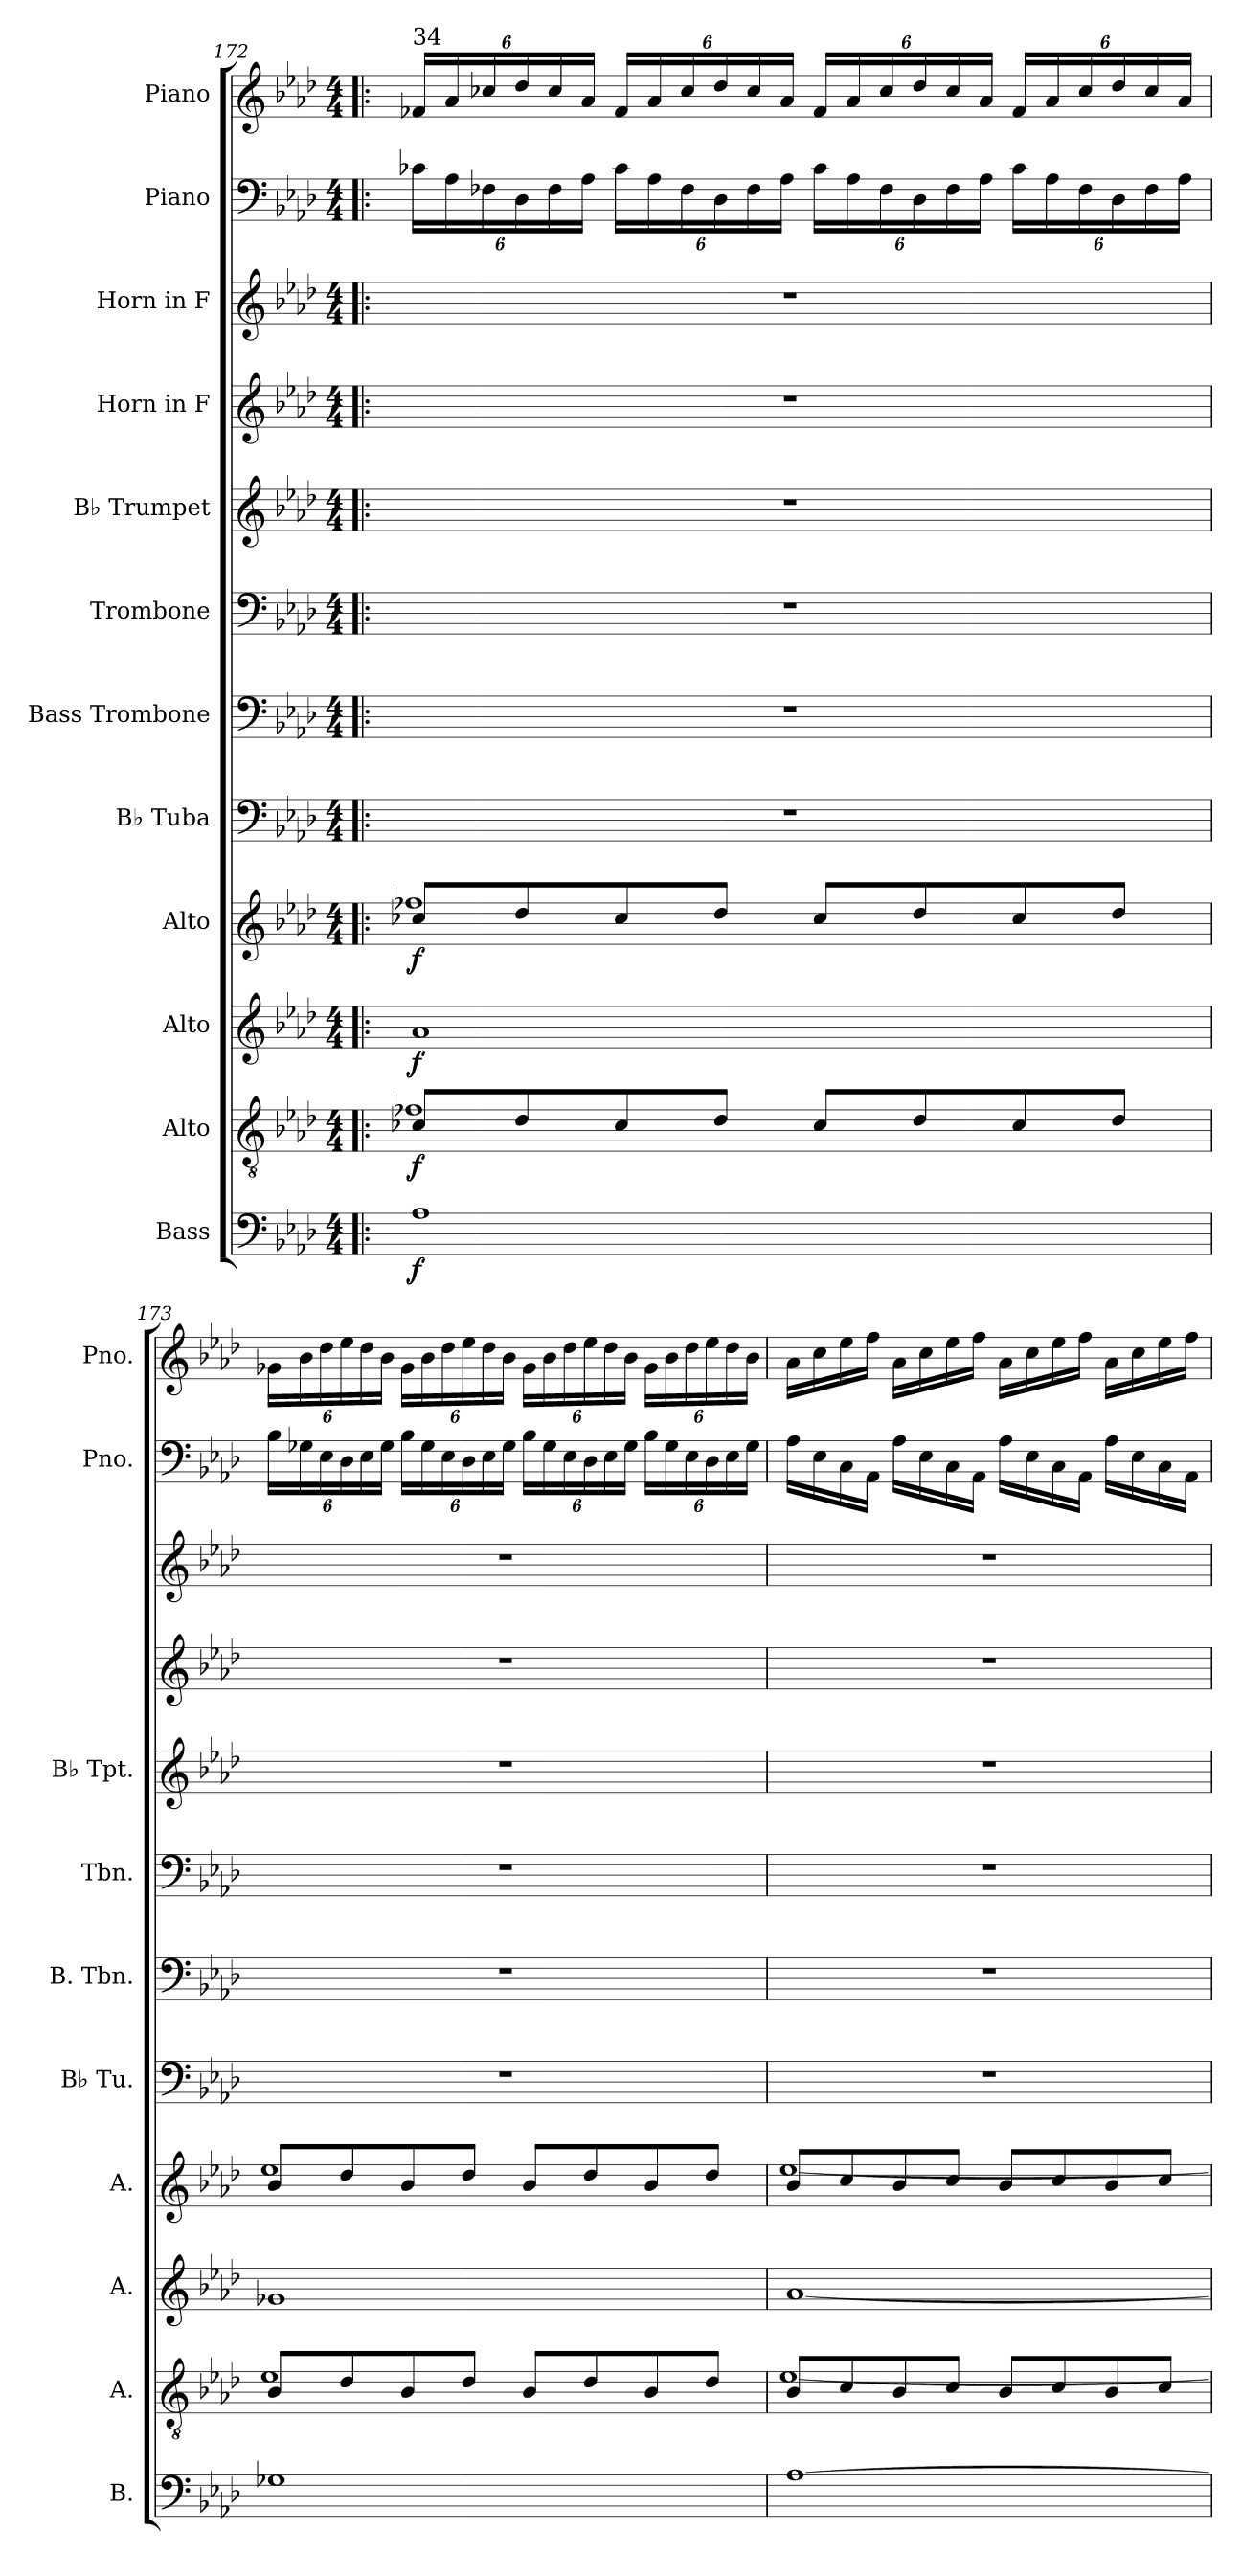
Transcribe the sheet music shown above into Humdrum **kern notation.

**kern	**dynam	**kern	**dynam	**kern	**dynam	**kern	**dynam	**kern	**kern	**kern	**kern	**kern	**kern	**kern	**kern
*part12	*part12	*part11	*part11	*part10	*part10	*part9	*part9	*part8	*part7	*part6	*part5	*part4	*part3	*part2	*part1
*staff12	*staff12	*staff11	*staff11	*staff10	*staff10	*staff9	*staff9	*staff8	*staff7	*staff6	*staff5	*staff4	*staff3	*staff2	*staff1
*I"Bass	*	*I"Alto	*	*I"Alto	*	*I"Alto	*	*I"B♭ Tuba	*I"Bass Trombone	*I"Trombone	*I"B♭ Trumpet	*I"Horn in F	*I"Horn in F	*I"Piano	*I"Piano
*I'B.	*	*I'A.	*	*I'A.	*	*I'A.	*	*I'B♭ Tu.	*I'B. Tbn.	*I'Tbn.	*I'B♭ Tpt.	*	*	*I'Pno.	*I'Pno.
!!LO:PB:g=z
*clefF4	*	*clefGv2	*	*clefG2	*	*clefG2	*	*clefF4	*clefF4	*clefF4	*clefG2	*clefG2	*clefG2	*clefF4	*clefG2
*	*	*	*	*	*	*	*	*	*	*	*ITrd1c2	*ITrd4c7	*ITrd4c7	*	*
*k[b-e-a-d-]	*	*k[b-e-a-d-]	*	*k[b-e-a-d-]	*	*k[b-e-a-d-]	*	*k[b-e-a-d-]	*k[b-e-a-d-]	*k[b-e-a-d-]	*k[b-e-a-d-g-c-]	*k[b-e-a-d-g-]	*k[b-e-a-d-g-]	*k[b-e-a-d-]	*k[b-e-a-d-]
*M4/4	*	*M4/4	*	*M4/4	*	*M4/4	*	*M4/4	*M4/4	*M4/4	*M4/4	*M4/4	*M4/4	*M4/4	*M4/4
=172!|:	=172!|:	=172!|:	=172!|:	=172!|:	=172!|:	=172!|:	=172!|:	=172!|:	=172!|:	=172!|:	=172!|:	=172!|:	=172!|:	=172!|:	=172!|:
*	*	*^	*	*	*	*^	*	*	*	*	*	*	*	*	*
*	*	*	*	*	*	*	*	*	*	*	*	*	*	*	*	*Xbrackettup	*Xbrackettup
!	!	!	!	!	!	!	!	!	!	!	!	!	!	!	!	!	!LO:TX:a:t=34
!	!LO:DY:b	!	!	!LO:DY:b	!	!LO:DY:b	!	!	!LO:DY:b	!	!	!	!	!	!	!	!
1A-	f	8c-X/L	1f-X	f	1a-	f	8cc-X/L	1ff-X	f	1r	1r	1r	1r	1r	1r	24c-X\LL	24f-X/LL
.	.	.	.	.	.	.	.	.	.	.	.	.	.	.	.	24A-\	24a-/
.	.	.	.	.	.	.	.	.	.	.	.	.	.	.	.	24F-X\	24cc-X/
.	.	8d-/	.	.	.	.	8dd-/	.	.	.	.	.	.	.	.	24D-\	24dd-/
.	.	.	.	.	.	.	.	.	.	.	.	.	.	.	.	24F-\	24cc-/
.	.	.	.	.	.	.	.	.	.	.	.	.	.	.	.	24A-\JJ	24a-/JJ
.	.	8c-/	.	.	.	.	8cc-/	.	.	.	.	.	.	.	.	24c-\LL	24f-/LL
.	.	.	.	.	.	.	.	.	.	.	.	.	.	.	.	24A-\	24a-/
.	.	.	.	.	.	.	.	.	.	.	.	.	.	.	.	24F-\	24cc-/
.	.	8d-/J	.	.	.	.	8dd-/J	.	.	.	.	.	.	.	.	24D-\	24dd-/
.	.	.	.	.	.	.	.	.	.	.	.	.	.	.	.	24F-\	24cc-/
.	.	.	.	.	.	.	.	.	.	.	.	.	.	.	.	24A-\JJ	24a-/JJ
.	.	8c-/L	.	.	.	.	8cc-/L	.	.	.	.	.	.	.	.	24c-\LL	24f-/LL
.	.	.	.	.	.	.	.	.	.	.	.	.	.	.	.	24A-\	24a-/
.	.	.	.	.	.	.	.	.	.	.	.	.	.	.	.	24F-\	24cc-/
.	.	8d-/	.	.	.	.	8dd-/	.	.	.	.	.	.	.	.	24D-\	24dd-/
.	.	.	.	.	.	.	.	.	.	.	.	.	.	.	.	24F-\	24cc-/
.	.	.	.	.	.	.	.	.	.	.	.	.	.	.	.	24A-\JJ	24a-/JJ
.	.	8c-/	.	.	.	.	8cc-/	.	.	.	.	.	.	.	.	24c-\LL	24f-/LL
.	.	.	.	.	.	.	.	.	.	.	.	.	.	.	.	24A-\	24a-/
.	.	.	.	.	.	.	.	.	.	.	.	.	.	.	.	24F-\	24cc-/
.	.	8d-/J	.	.	.	.	8dd-/J	.	.	.	.	.	.	.	.	24D-\	24dd-/
.	.	.	.	.	.	.	.	.	.	.	.	.	.	.	.	24F-\	24cc-/
.	.	.	.	.	.	.	.	.	.	.	.	.	.	.	.	24A-\JJ	24a-/JJ
!!LO:PB:g=z
=173	=173	=173	=173	=173	=173	=173	=173	=173	=173	=173	=173	=173	=173	=173	=173	=173	=173
1G-X	.	8B-/L	1e-	.	1g-X	.	8b-/L	1ee-	.	1r	1r	1r	1r	1r	1r	24B-\LL	24g-X\LL
.	.	.	.	.	.	.	.	.	.	.	.	.	.	.	.	24G-X\	24b-\
.	.	.	.	.	.	.	.	.	.	.	.	.	.	.	.	24E-\	24dd-\
.	.	8d-/	.	.	.	.	8dd-/	.	.	.	.	.	.	.	.	24D-\	24ee-\
.	.	.	.	.	.	.	.	.	.	.	.	.	.	.	.	24E-\	24dd-\
.	.	.	.	.	.	.	.	.	.	.	.	.	.	.	.	24G-\JJ	24b-\JJ
.	.	8B-/	.	.	.	.	8b-/	.	.	.	.	.	.	.	.	24B-\LL	24g-\LL
.	.	.	.	.	.	.	.	.	.	.	.	.	.	.	.	24G-\	24b-\
.	.	.	.	.	.	.	.	.	.	.	.	.	.	.	.	24E-\	24dd-\
.	.	8d-/J	.	.	.	.	8dd-/J	.	.	.	.	.	.	.	.	24D-\	24ee-\
.	.	.	.	.	.	.	.	.	.	.	.	.	.	.	.	24E-\	24dd-\
.	.	.	.	.	.	.	.	.	.	.	.	.	.	.	.	24G-\JJ	24b-\JJ
.	.	8B-/L	.	.	.	.	8b-/L	.	.	.	.	.	.	.	.	24B-\LL	24g-\LL
.	.	.	.	.	.	.	.	.	.	.	.	.	.	.	.	24G-\	24b-\
.	.	.	.	.	.	.	.	.	.	.	.	.	.	.	.	24E-\	24dd-\
.	.	8d-/	.	.	.	.	8dd-/	.	.	.	.	.	.	.	.	24D-\	24ee-\
.	.	.	.	.	.	.	.	.	.	.	.	.	.	.	.	24E-\	24dd-\
.	.	.	.	.	.	.	.	.	.	.	.	.	.	.	.	24G-\JJ	24b-\JJ
.	.	8B-/	.	.	.	.	8b-/	.	.	.	.	.	.	.	.	24B-\LL	24g-\LL
.	.	.	.	.	.	.	.	.	.	.	.	.	.	.	.	24G-\	24b-\
.	.	.	.	.	.	.	.	.	.	.	.	.	.	.	.	24E-\	24dd-\
.	.	8d-/J	.	.	.	.	8dd-/J	.	.	.	.	.	.	.	.	24D-\	24ee-\
.	.	.	.	.	.	.	.	.	.	.	.	.	.	.	.	24E-\	24dd-\
.	.	.	.	.	.	.	.	.	.	.	.	.	.	.	.	24G-\JJ	24b-\JJ
=174	=174	=174	=174	=174	=174	=174	=174	=174	=174	=174	=174	=174	=174	=174	=174	=174	=174
[1A-	.	8B-/L	[1e-	.	[1a-	.	8b-/L	[1ee-	.	1r	1r	1r	1r	1r	1r	16A-\LL	16a-\LL
.	.	.	.	.	.	.	.	.	.	.	.	.	.	.	.	16E-\	16cc\
.	.	8c/	.	.	.	.	8cc/	.	.	.	.	.	.	.	.	16C\	16ee-\
.	.	.	.	.	.	.	.	.	.	.	.	.	.	.	.	16AA-\JJ	16ff\JJ
.	.	8B-/	.	.	.	.	8b-/	.	.	.	.	.	.	.	.	16A-\LL	16a-\LL
.	.	.	.	.	.	.	.	.	.	.	.	.	.	.	.	16E-\	16cc\
.	.	8c/J	.	.	.	.	8cc/J	.	.	.	.	.	.	.	.	16C\	16ee-\
.	.	.	.	.	.	.	.	.	.	.	.	.	.	.	.	16AA-\JJ	16ff\JJ
.	.	8B-/L	.	.	.	.	8b-/L	.	.	.	.	.	.	.	.	16A-\LL	16a-\LL
.	.	.	.	.	.	.	.	.	.	.	.	.	.	.	.	16E-\	16cc\
.	.	8c/	.	.	.	.	8cc/	.	.	.	.	.	.	.	.	16C\	16ee-\
.	.	.	.	.	.	.	.	.	.	.	.	.	.	.	.	16AA-\JJ	16ff\JJ
.	.	8B-/	.	.	.	.	8b-/	.	.	.	.	.	.	.	.	16A-\LL	16a-\LL
.	.	.	.	.	.	.	.	.	.	.	.	.	.	.	.	16E-\	16cc\
.	.	8c/J	.	.	.	.	8cc/J	.	.	.	.	.	.	.	.	16C\	16ee-\
.	.	.	.	.	.	.	.	.	.	.	.	.	.	.	.	16AA-\JJ	16ff\JJ
*	*	*v	*v	*	*	*	*v	*v	*	*	*	*	*	*	*	*	*
=	=	=	=	=	=	=	=	=	=	=	=	=	=	=	=
*-	*-	*-	*-	*-	*-	*-	*-	*-	*-	*-	*-	*-	*-	*-	*-
